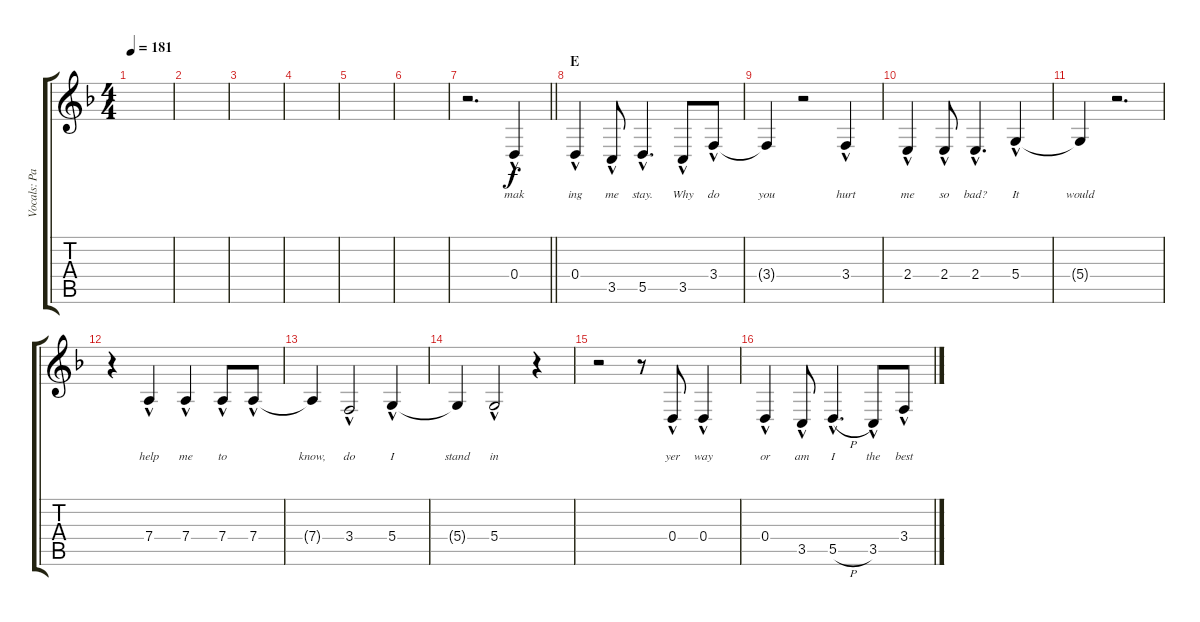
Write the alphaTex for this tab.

\track ("Vocals: Pat" "Vocals: Pa") {instrument lead2sawtooth}
\staff {score tabs}
\tuning (E4 B3 G3 D3 A2 E2) {hide}
\ts (4 4)
\tempo 181
\clef g2
\ks f
|
|
|
|
|
|
\barLineRight lightlight
r.2{d} 0.4{hac}.4{lyrics (0 "mak") lyrics (1 "") lyrics (2 "") lyrics (3 "") lyrics (4 "")} |
\section ("" "E")
0.4{hac}.4{lyrics (0 "ing") lyrics (1 "") lyrics (2 "") lyrics (3 "") lyrics (4 "")} 3.5{hac}.8{lyrics (0 "me") lyrics (1 "") lyrics (2 "") lyrics (3 "") lyrics (4 "")} 5.5{hac}.4{d lyrics (0 "stay.") lyrics (1 "") lyrics (2 "") lyrics (3 "") lyrics (4 "")} 3.5{hac}.8{lyrics (0 "Why") lyrics (1 "") lyrics (2 "") lyrics (3 "") lyrics (4 "")} 3.4{hac}.8{lyrics (0 "do") lyrics (1 "") lyrics (2 "") lyrics (3 "") lyrics (4 "")} |
3.4{t}.4{lyrics (0 "you") lyrics (1 "") lyrics (2 "") lyrics (3 "") lyrics (4 "")} r.2 3.4{hac}.4{lyrics (0 "hurt") lyrics (1 "") lyrics (2 "") lyrics (3 "") lyrics (4 "")} |
2.4{hac}.4{lyrics (0 "me") lyrics (1 "") lyrics (2 "") lyrics (3 "") lyrics (4 "")} 2.4{hac}.8{lyrics (0 "so") lyrics (1 "") lyrics (2 "") lyrics (3 "") lyrics (4 "")} 2.4{hac}.4{d lyrics (0 "bad?") lyrics (1 "") lyrics (2 "") lyrics (3 "") lyrics (4 "")} 5.4{hac}.4{lyrics (0 "It") lyrics (1 "") lyrics (2 "") lyrics (3 "") lyrics (4 "")} |
5.4{t}.4{lyrics (0 "would") lyrics (1 "") lyrics (2 "") lyrics (3 "") lyrics (4 "")} r.2{d} |
r.4 7.4{hac}.4{lyrics (0 "help") lyrics (1 "") lyrics (2 "") lyrics (3 "") lyrics (4 "")} 7.4{hac}.4{lyrics (0 "me") lyrics (1 "") lyrics (2 "") lyrics (3 "") lyrics (4 "")} 7.4{hac}.8{lyrics (0 "to") lyrics (1 "") lyrics (2 "") lyrics (3 "") lyrics (4 "")} 7.4{hac}.8{lyrics (0 "") lyrics (1 "") lyrics (2 "") lyrics (3 "") lyrics (4 "")} |
7.4{t}.4{lyrics (0 "know,") lyrics (1 "") lyrics (2 "") lyrics (3 "") lyrics (4 "")} 3.4{hac}.2{lyrics (0 "do") lyrics (1 "") lyrics (2 "") lyrics (3 "") lyrics (4 "")} 5.4{hac}.4{lyrics (0 "I") lyrics (1 "") lyrics (2 "") lyrics (3 "") lyrics (4 "")} |
5.4{t}.4{lyrics (0 "stand") lyrics (1 "") lyrics (2 "") lyrics (3 "") lyrics (4 "")} 5.4{hac}.2{lyrics (0 "in") lyrics (1 "") lyrics (2 "") lyrics (3 "") lyrics (4 "")} r.4 |
r.2 r.8 0.4{hac}.8{lyrics (0 "yer") lyrics (1 "") lyrics (2 "") lyrics (3 "") lyrics (4 "")} 0.4{hac}.4{lyrics (0 "way") lyrics (1 "") lyrics (2 "") lyrics (3 "") lyrics (4 "")} |
0.4{hac}.4{lyrics (0 "or") lyrics (1 "") lyrics (2 "") lyrics (3 "") lyrics (4 "")} 3.5{hac}.8{lyrics (0 "am") lyrics (1 "") lyrics (2 "") lyrics (3 "") lyrics (4 "")} 5.5{h hac}.4{d lyrics (0 "I") lyrics (1 "") lyrics (2 "") lyrics (3 "") lyrics (4 "")} 3.5{hac}.8{lyrics (0 "the") lyrics (1 "") lyrics (2 "") lyrics (3 "") lyrics (4 "")} 3.4{hac}.8{lyrics (0 "best") lyrics (1 "") lyrics (2 "") lyrics (3 "") lyrics (4 "")}
